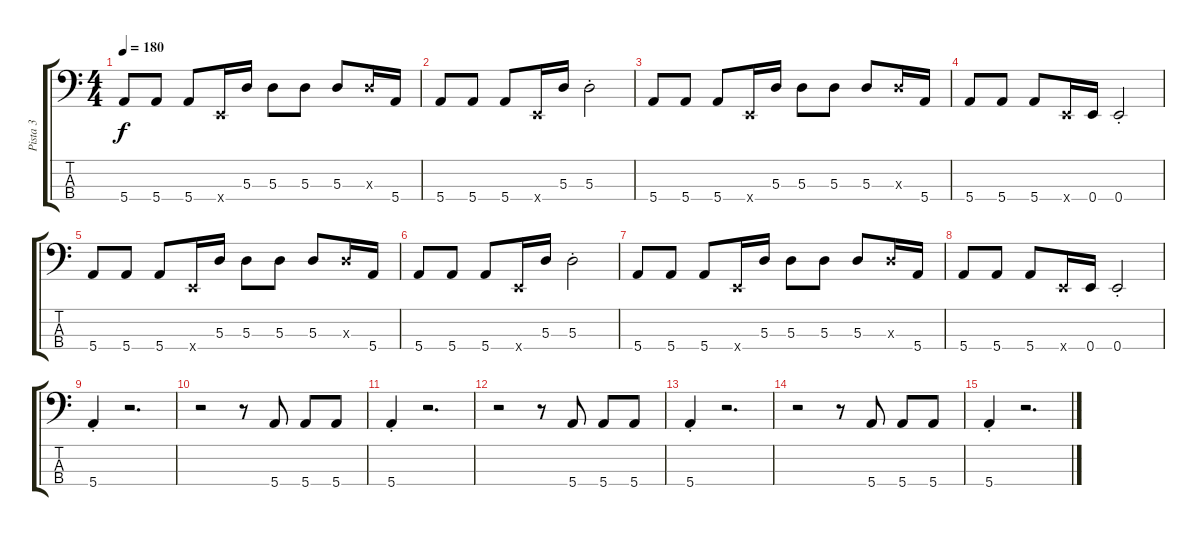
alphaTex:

\track ("Pista 3" "Pista 3") {instrument electricbasspick}
\staff {score tabs}
\tuning (G2 D2 A1 E1) {hide}
\ts (4 4)
\tempo 180
\clef f4
\ks c
5.4.8{dy f} 5.4.8 5.4.8 0.4{x}.16 5.3.16 5.3.8 5.3.8 5.3.8 5.3{x}.16 5.4.16 |
5.4.8 5.4.8 5.4.8 0.4{x}.16 5.3.16 5.3{st}.2 |
5.4.8 5.4.8 5.4.8 0.4{x}.16 5.3.16 5.3.8 5.3.8 5.3.8 5.3{x}.16 5.4.16 |
5.4.8 5.4.8 5.4.8 0.4{x}.16 0.4.16 0.4{st}.2 |
5.4.8 5.4.8 5.4.8 0.4{x}.16 5.3.16 5.3.8 5.3.8 5.3.8 5.3{x}.16 5.4.16 |
5.4.8 5.4.8 5.4.8 0.4{x}.16 5.3.16 5.3{st}.2 |
5.4.8 5.4.8 5.4.8 0.4{x}.16 5.3.16 5.3.8 5.3.8 5.3.8 5.3{x}.16 5.4.16 |
5.4.8 5.4.8 5.4.8 0.4{x}.16 0.4.16 0.4{st}.2 |
5.4{st}.4 r.2{d} |
r.2 r.8 5.4.8 5.4.8 5.4.8 |
5.4{st}.4 r.2{d} |
r.2 r.8 5.4.8 5.4.8 5.4.8 |
5.4{st}.4 r.2{d} |
r.2 r.8 5.4.8 5.4.8 5.4.8 |
5.4{st}.4 r.2{d}
